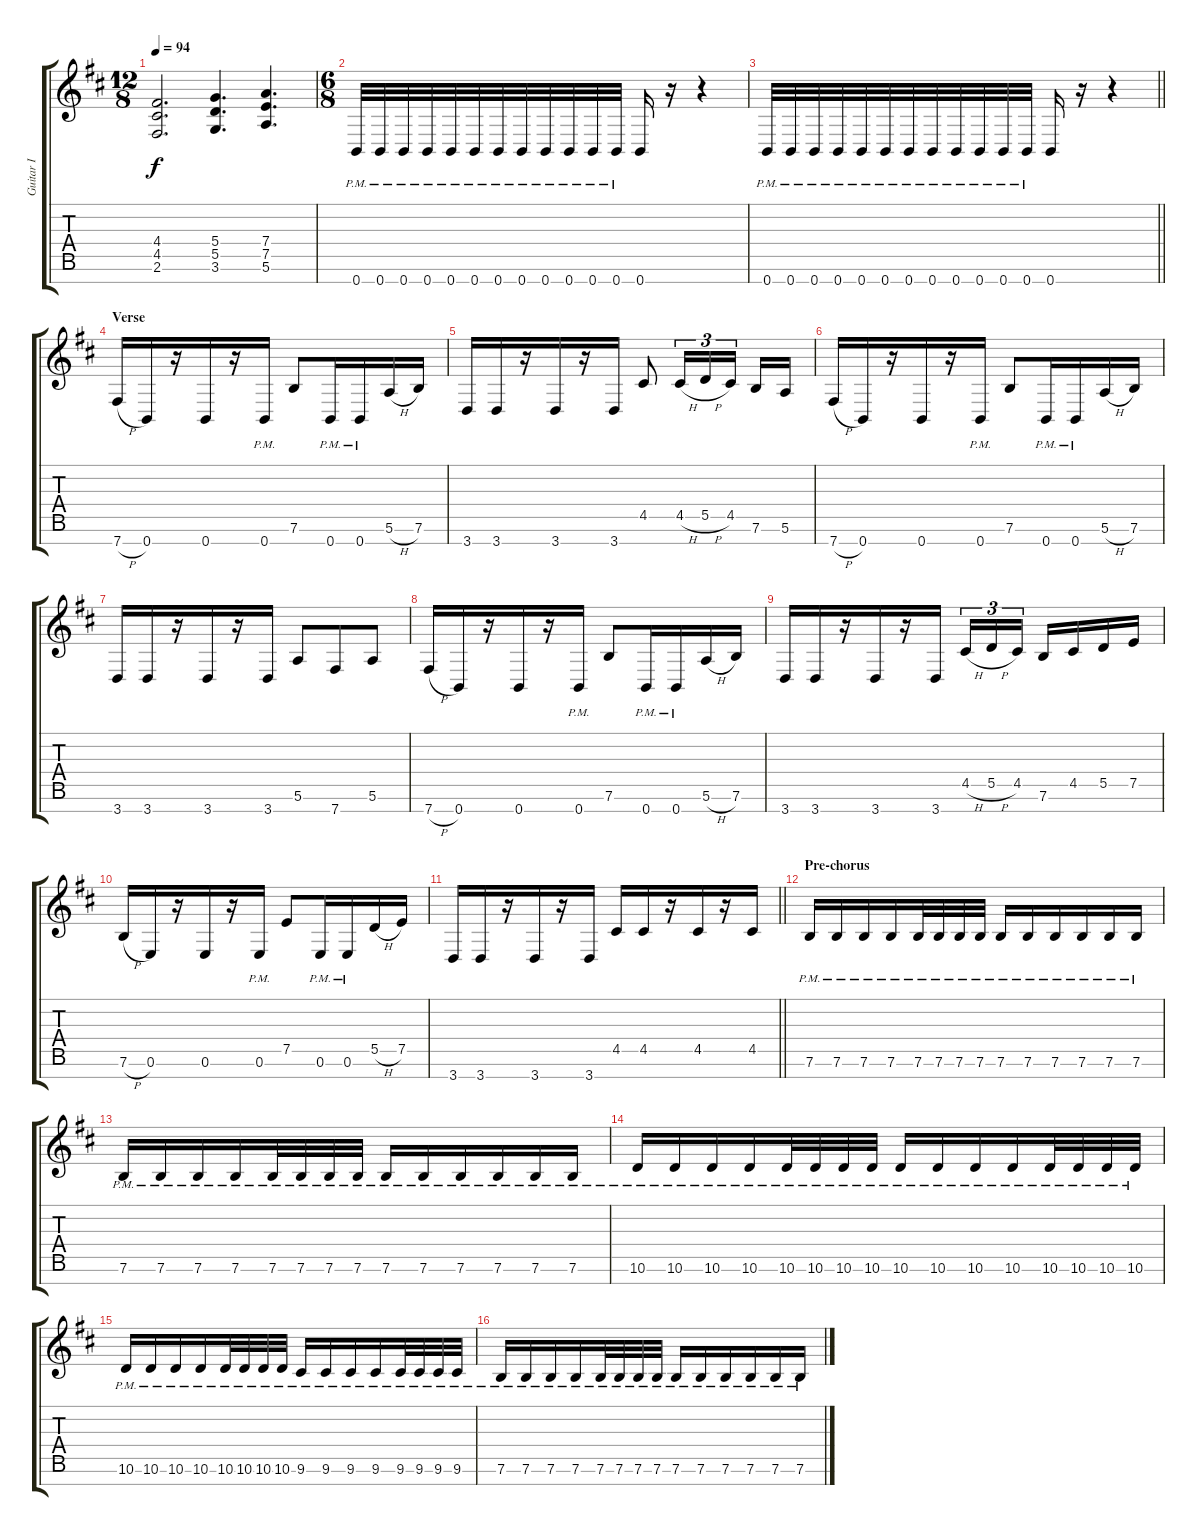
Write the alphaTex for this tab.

\track ("Guitar I" "Guitar I") {instrument distortionguitar}
\staff {score tabs}
\tuning (E4 B3 G3 D3 A2 E2 B1) {hide}
\ts (12 8)
\tempo 94
\clef g2
\ks bminor
(4.4 4.5 2.6).2{d dy f} (5.4 5.5 3.6).4{d} (7.4 7.5 5.6).4{d} |
\ts (6 8)
0.7{pm}.32 0.7{pm}.32 0.7{pm}.32 0.7{pm}.32 0.7{pm}.32 0.7{pm}.32 0.7{pm}.32 0.7{pm}.32 0.7{pm}.32 0.7{pm}.32 0.7{pm}.32 0.7{pm}.32 0.7.16 r.16 r.4 |
\barLineRight lightlight
0.7{pm}.32 0.7{pm}.32 0.7{pm}.32 0.7{pm}.32 0.7{pm}.32 0.7{pm}.32 0.7{pm}.32 0.7{pm}.32 0.7{pm}.32 0.7{pm}.32 0.7{pm}.32 0.7{pm}.32 0.7.16 r.16 r.4 |
\section ("" "Verse")
7.7{h}.16 0.7.16 r.16 0.7.16 r.16 0.7{pm}.16 7.6.8 0.7{pm}.16 0.7{pm}.16 5.6{h}.16 7.6.16 |
3.7.16 3.7.16 r.16 3.7.16 r.16 3.7.16 4.5.8 4.5{h}.16{tu (3 2)} 5.5{h}.16{tu (3 2)} 4.5.16{tu (3 2) beam splitsecondary} 7.6.16 5.6.16 |
7.7{h}.16 0.7.16 r.16 0.7.16 r.16 0.7{pm}.16 7.6.8 0.7{pm}.16 0.7{pm}.16 5.6{h}.16 7.6.16 |
3.7.16 3.7.16 r.16 3.7.16 r.16 3.7.16 5.6.8 7.7.8 5.6.8 |
7.7{h}.16 0.7.16 r.16 0.7.16 r.16 0.7{pm}.16 7.6.8 0.7{pm}.16 0.7{pm}.16 5.6{h}.16 7.6.16 |
3.7.16 3.7.16 r.16 3.7.16 r.16 3.7.16 4.5{h}.16{tu (3 2)} 5.5{h}.16{tu (3 2)} 4.5.16{tu (3 2) beam splitsecondary} 7.6.16 4.5.16 5.5.16 7.5.16 |
7.6{h}.16 0.6.16 r.16 0.6.16 r.16 0.6{pm}.16 7.5.8 0.6{pm}.16 0.6{pm}.16 5.5{h}.16 7.5.16 |
\barLineRight lightlight
3.7.16 3.7.16 r.16 3.7.16 r.16 3.7.16 4.5.16 4.5.16 r.16 4.5.16 r.16 4.5.16 |
\section ("" "Pre-chorus")
7.6{pm}.16 7.6{pm}.16 7.6{pm}.16 7.6{pm}.16 7.6{pm}.32 7.6{pm}.32 7.6{pm}.32 7.6{pm}.32 7.6{pm}.16 7.6{pm}.16 7.6{pm}.16 7.6{pm}.16 7.6{pm}.16 7.6{pm}.16 |
7.6{pm}.16 7.6{pm}.16 7.6{pm}.16 7.6{pm}.16 7.6{pm}.32 7.6{pm}.32 7.6{pm}.32 7.6{pm}.32 7.6{pm}.16 7.6{pm}.16 7.6{pm}.16 7.6{pm}.16 7.6{pm}.16 7.6{pm}.16 |
10.6{pm}.16 10.6{pm}.16 10.6{pm}.16 10.6{pm}.16 10.6{pm}.32 10.6{pm}.32 10.6{pm}.32 10.6{pm}.32 10.6{pm}.16 10.6{pm}.16 10.6{pm}.16 10.6{pm}.16 10.6{pm}.32 10.6{pm}.32 10.6{pm}.32 10.6{pm}.32 |
10.6{pm}.16 10.6{pm}.16 10.6{pm}.16 10.6{pm}.16 10.6{pm}.32 10.6{pm}.32 10.6{pm}.32 10.6{pm}.32 9.6{pm}.16 9.6{pm}.16 9.6{pm}.16 9.6{pm}.16 9.6{pm}.32 9.6{pm}.32 9.6{pm}.32 9.6{pm}.32 |
7.6{pm}.16 7.6{pm}.16 7.6{pm}.16 7.6{pm}.16 7.6{pm}.32 7.6{pm}.32 7.6{pm}.32 7.6{pm}.32 7.6{pm}.16 7.6{pm}.16 7.6{pm}.16 7.6{pm}.16 7.6{pm}.16 7.6{pm}.16
